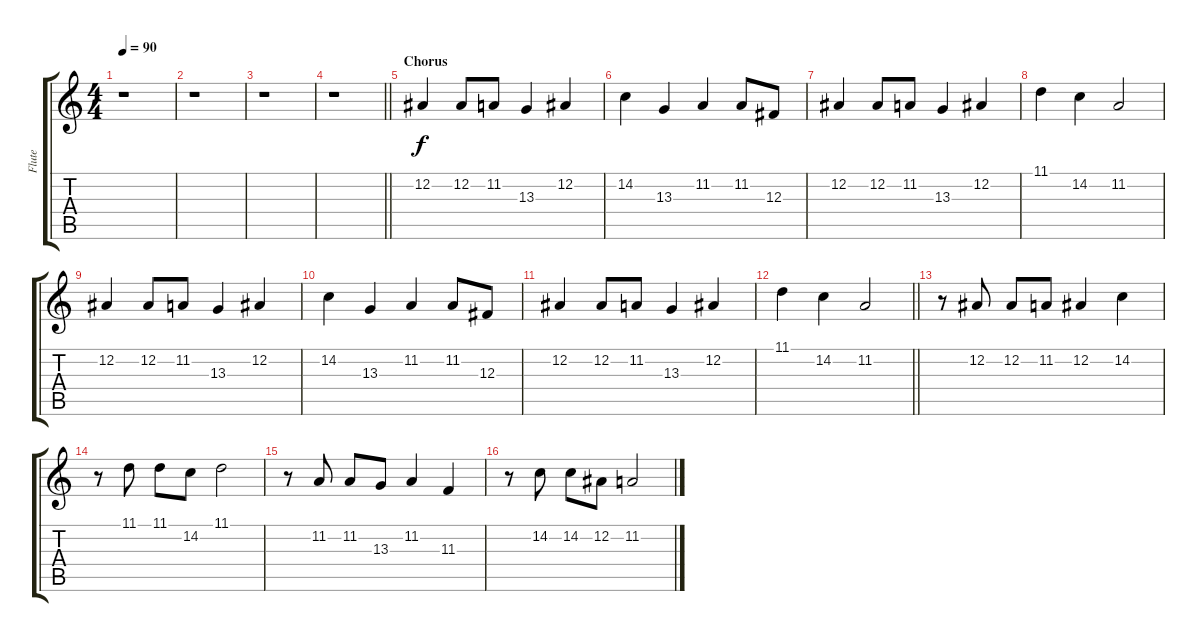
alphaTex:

\track ("Flute" "Flute") {instrument flute}
\staff {score tabs}
\tuning (Eb4 Bb3 Gb3 Db3 Ab2 Eb2) {hide}
\ts (4 4)
\tempo 90
\clef g2
\ks c
r.1{dy f} |
r.1 |
r.1 |
\barLineRight lightlight
r.1 |
\section ("" "Chorus")
12.2.4 12.2.8 11.2.8 13.3.4 12.2.4 |
14.2.4 13.3.4 11.2.4 11.2.8 12.3.8 |
12.2.4 12.2.8 11.2.8 13.3.4 12.2.4 |
11.1.4 14.2.4 11.2.2 |
12.2.4 12.2.8 11.2.8 13.3.4 12.2.4 |
14.2.4 13.3.4 11.2.4 11.2.8 12.3.8 |
12.2.4 12.2.8 11.2.8 13.3.4 12.2.4 |
\barLineRight lightlight
11.1.4 14.2.4 11.2.2 |
r.8 12.2.8 12.2.8 11.2.8 12.2.4 14.2.4 |
r.8 11.1.8 11.1.8 14.2.8 11.1.2 |
r.8 11.2.8 11.2.8 13.3.8 11.2.4 11.3.4 |
r.8 14.2.8 14.2.8 12.2.8 11.2.2
